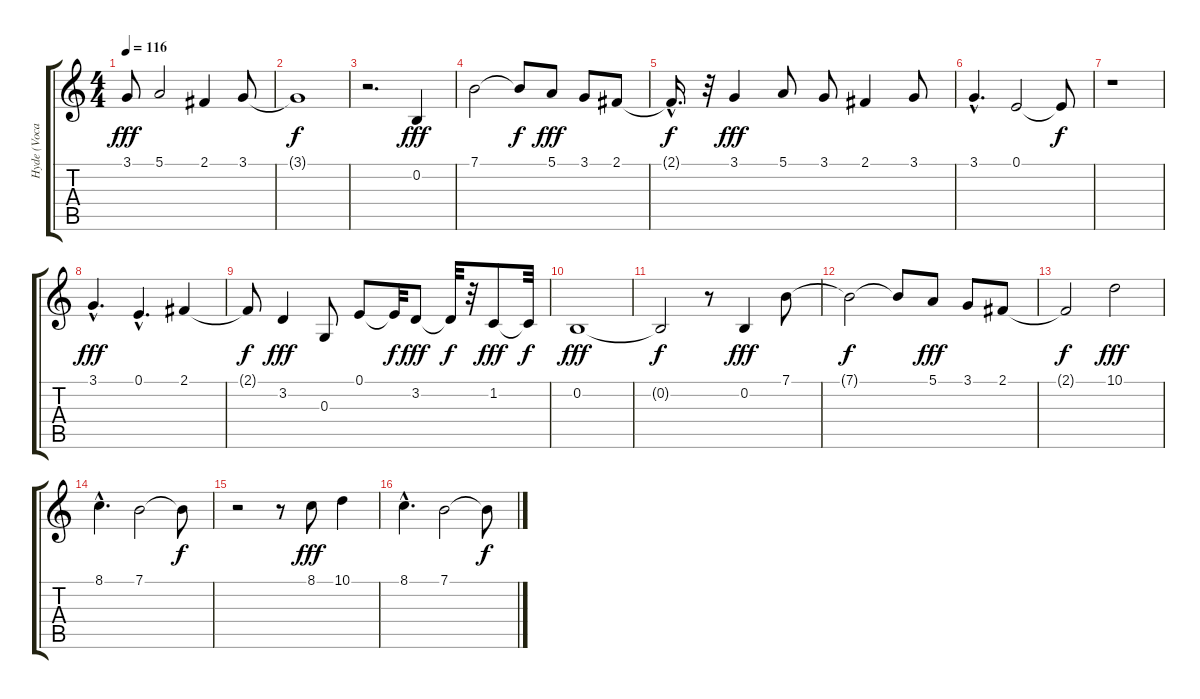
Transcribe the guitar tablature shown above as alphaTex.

\track ("Hyde (Vocal)" "Hyde (Voca") {instrument flute}
\staff {score tabs}
\tuning (E4 B3 G3 D3 A2 E2) {hide}
\ts (4 4)
\tempo 116
\clef g2
\ks c
3.1.8{dy fff} 5.1.2 2.1.4 3.1.8 |
3.1{t}.1{dy f} |
r.2{d} 0.2.4{dy fff} |
7.1.2 7.1{t}.8{dy f} 5.1.8{dy fff} 3.1.8 2.1.8 |
2.1{hac t}.16{d dy f} r.32 3.1.4{dy fff} 5.1.8 3.1.8 2.1.4 3.1.8 |
3.1{hac}.4{d} 0.1.2 0.1{t}.8{dy f} |
r.1 |
3.1{hac}.4{d dy fff} 0.1{hac}.4{d} 2.1.4 |
2.1{t}.8{dy f} 3.2.4{dy fff} 0.3.8 0.1.8 0.1{t}.32{dy f} 3.2.8{dy fff} 3.2{t}.32{dy f} r.32 1.2.8{dy fff} 1.2{t}.32{dy f} |
0.2.1{dy fff} |
0.2{t}.2{dy f} r.8 0.2.4{dy fff} 7.1.8 |
7.1{t}.2{dy f} 7.1{t}.8 5.1.8{dy fff} 3.1.8 2.1.8 |
2.1{t}.2{dy f} 10.1.2{dy fff} |
8.1{hac}.4{d} 7.1.2 7.1{t}.8{dy f} |
r.2 r.8 8.1.8{dy fff} 10.1.4 |
8.1{hac}.4{d} 7.1.2 7.1{t}.8{dy f}
